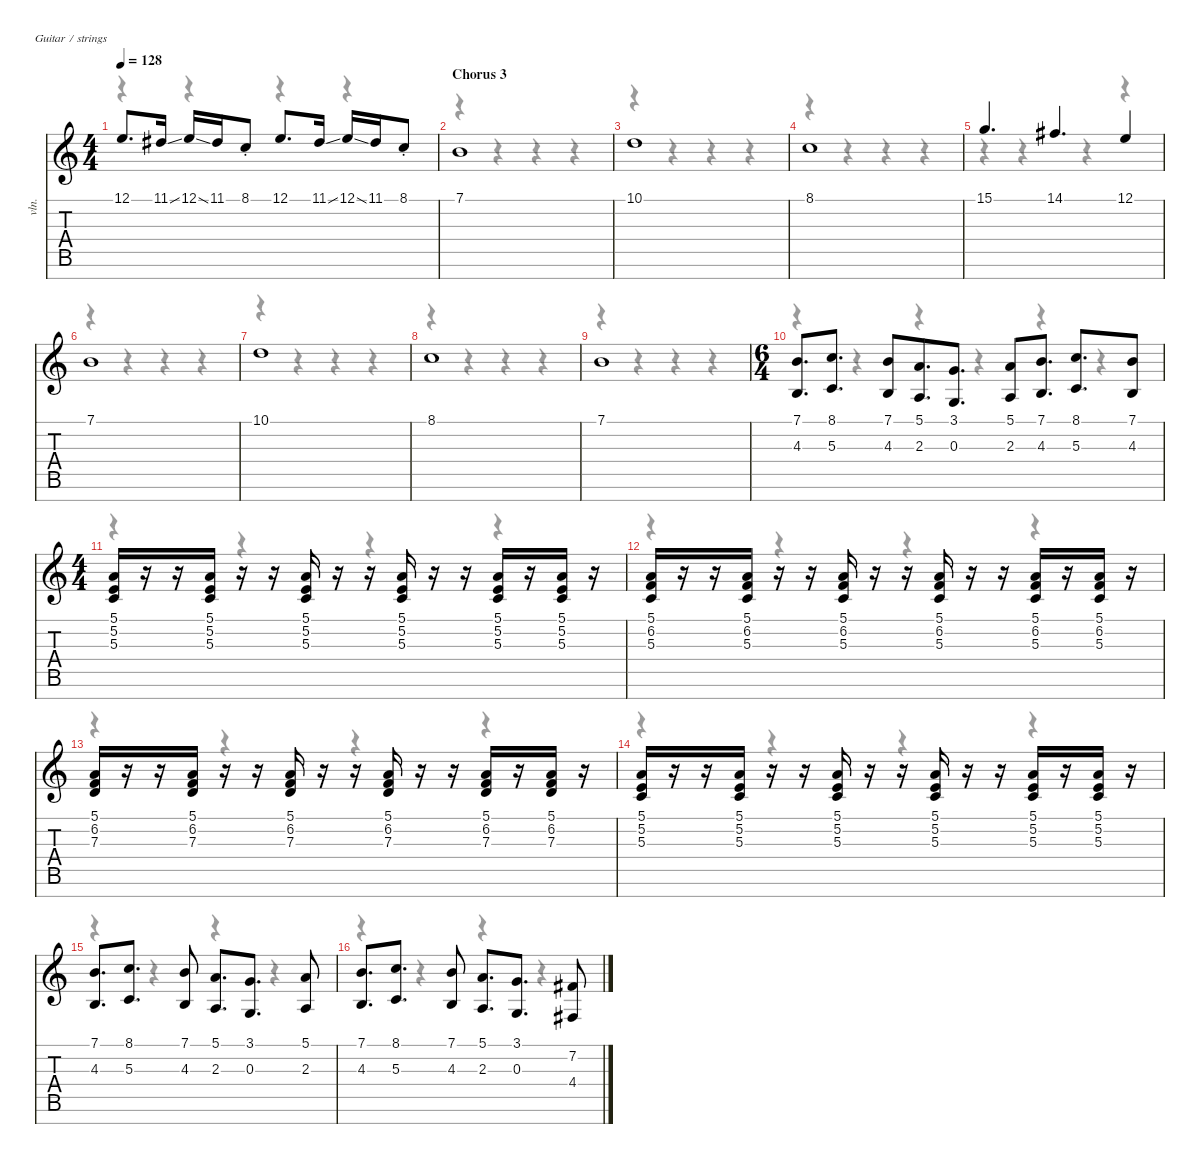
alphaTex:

\defaultSystemsLayout 4
\hideDynamics
\bracketExtendMode nobrackets
\track ("Keys 3" "vln.") {instrument stringensemble2}
\staff {score tabs}
\tuning (E4 B3 G3 D3 A2 E2 B1)
\voice
\ts (4 4)
\tempo 128
\clef g2
\ks c
12.1.8{d dy f} 11.1{ss acc #}.16 12.1{ss}.16 11.1{acc #}.16 8.1{st}.8 12.1.8{d} 11.1{ss acc #}.16 12.1{ss}.16 11.1{acc #}.16 8.1{st}.8 |
\section ("" "Chorus 3")
7.1.1 |
10.1.1 |
8.1.1 |
15.1.4{d} 14.1{acc #}.4{d} 12.1.4 |
7.1.1 |
10.1.1 |
8.1.1 |
7.1.1 |
\ts (6 4)
\beaming (8 3 3 3 3)
(7.1 4.3).8{d} (8.1 5.3).8{d} (7.1 4.3).8 (5.1 2.3).8{d} (3.1 0.3).8{d} (5.1 2.3).8 (7.1 4.3).8{d} (8.1 5.3).8{d} (7.1 4.3).8 |
\ts (4 4)
\beaming (8 2 2 2 2)
(5.1 5.2 5.3).16 r.16 r.16 (5.1 5.2 5.3).16 r.16 r.16 (5.1 5.2 5.3).16 r.16 r.16 (5.1 5.2 5.3).16 r.16 r.16 (5.1 5.2 5.3).16 r.16 (5.1 5.2 5.3).16 r.16 |
(5.1 6.2 5.3).16 r.16 r.16 (5.1 6.2 5.3).16 r.16 r.16 (5.1 6.2 5.3).16 r.16 r.16 (5.1 6.2 5.3).16 r.16 r.16 (5.1 6.2 5.3).16 r.16 (5.1 6.2 5.3).16 r.16 |
(5.1 6.2 7.3).16 r.16 r.16 (5.1 6.2 7.3).16 r.16 r.16 (5.1 6.2 7.3).16 r.16 r.16 (5.1 6.2 7.3).16 r.16 r.16 (5.1 6.2 7.3).16 r.16 (5.1 6.2 7.3).16 r.16 |
(5.1 5.2 5.3).16 r.16 r.16 (5.1 5.2 5.3).16 r.16 r.16 (5.1 5.2 5.3).16 r.16 r.16 (5.1 5.2 5.3).16 r.16 r.16 (5.1 5.2 5.3).16 r.16 (5.1 5.2 5.3).16 r.16 |
(7.1 4.3).8{d} (8.1 5.3).8{d} (7.1 4.3).8 (5.1 2.3).8{d} (3.1 0.3).8{d} (5.1 2.3).8 |
(7.1 4.3).8{d} (8.1 5.3).8{d} (7.1 4.3).8 (5.1 2.3).8{d} (3.1 0.3).8{d} (7.2{acc #} 4.4{acc #}).8
\voice
\clef g2
\ottava regular
\simile none
\ks c
r.4{dy mf} r.4 r.4 r.4 |
r.4 r.4 r.4 r.4 |
r.4 r.4 r.4 r.4 |
r.4 r.4 r.4 r.4 |
r.4 r.4 r.4 r.4 |
r.4 r.4 r.4 r.4 |
r.4 r.4 r.4 r.4 |
r.4 r.4 r.4 r.4 |
r.4 r.4 r.4 r.4 |
r.4 r.4 r.4 r.4 r.4 r.4 |
r.4 r.4 r.4 r.4 |
r.4 r.4 r.4 r.4 |
r.4 r.4 r.4 r.4 |
r.4 r.4 r.4 r.4 |
r.4 r.4 r.4 r.4 |
r.4 r.4 r.4 r.4
